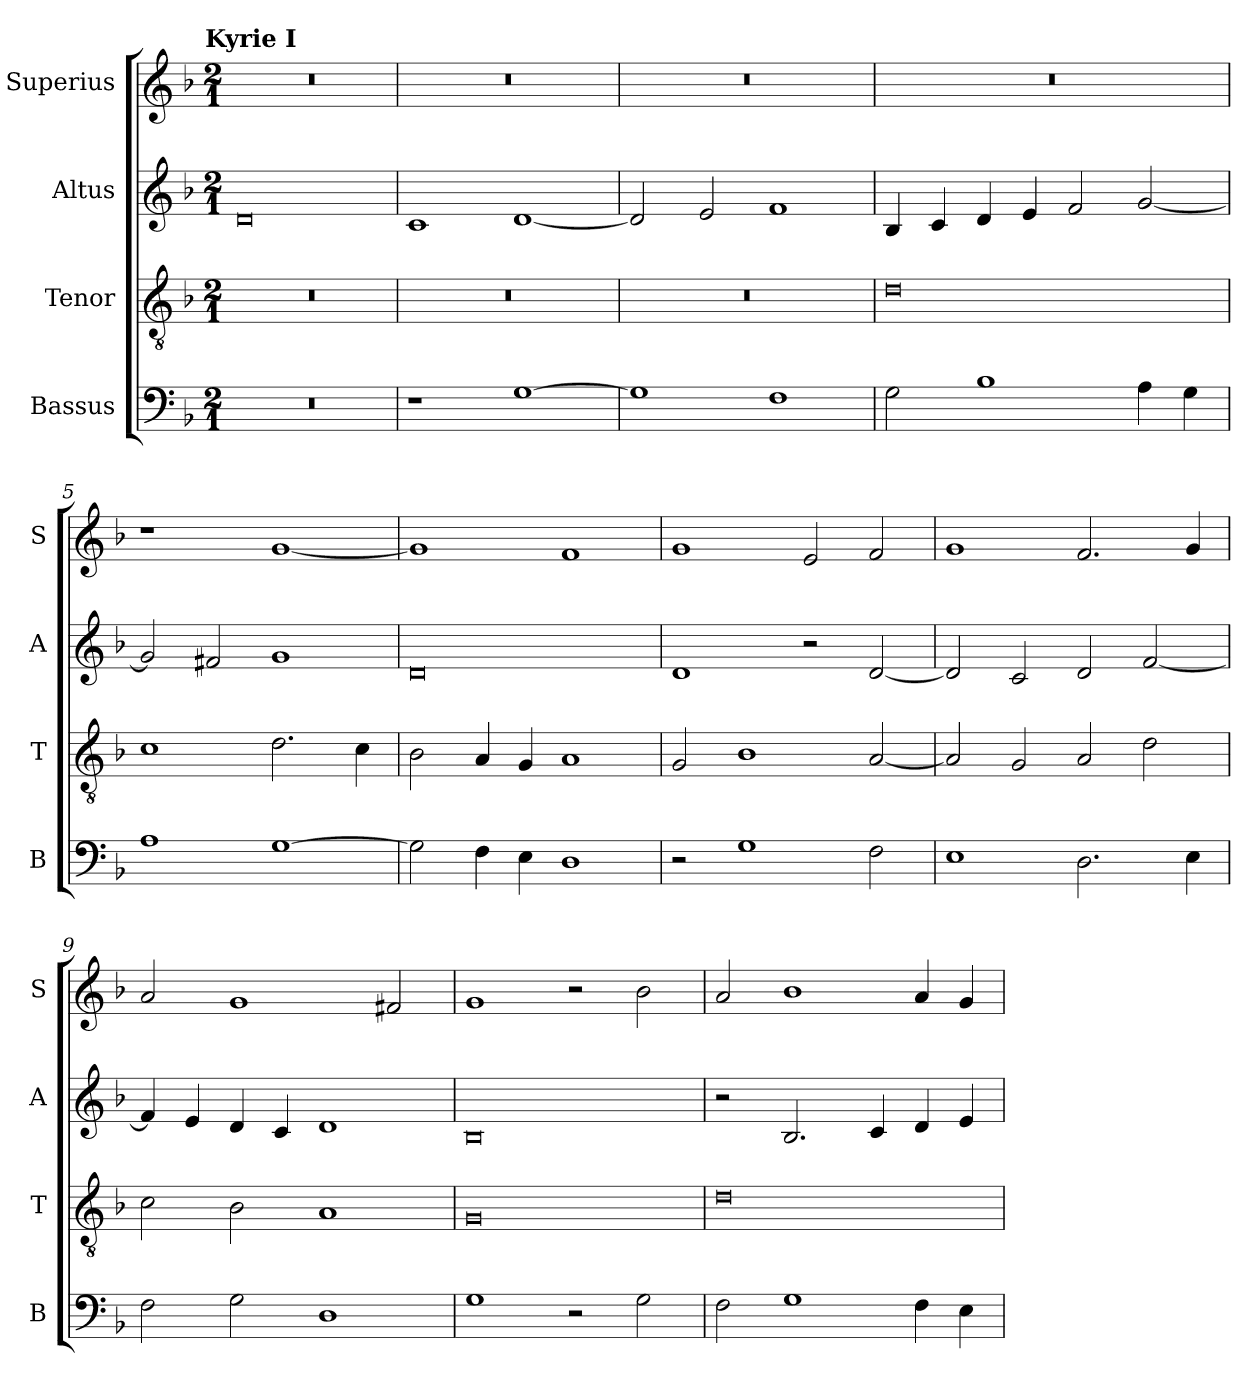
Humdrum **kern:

**kern	**kern	**kern	**kern
*part4	*part3	*part2	*part1
*staff4	*staff3	*staff2	*staff1
*I"Bassus	*I"Tenor	*I"Altus	*I"Superius
*I'B	*I'T	*I'A	*I'S
*clefF4	*clefGv2	*clefG2	*clefG2
*k[b-]	*k[b-]	*k[b-]	*k[b-]
*F:	*F:	*F:	*F:
!!LO:TX:omd:t=Kyrie I
*M2/1	*M2/1	*M2/1	*M2/1
=1	=1	=1	=1
0r	0r	0d	0r
=2	=2	=2	=2
1r	0r	1c	0r
[1G	.	[1d	.
=3	=3	=3	=3
1G]	0r	2d]	0r
.	.	2e	.
1F	.	1f	.
=4	=4	=4	=4
2G	0d	4B-	0r
.	.	4c	.
1B-	.	4d	.
.	.	4e	.
.	.	2f	.
4A	.	[2g	.
4G	.	.	.
=5	=5	=5	=5
1A	1c	2g]	1r
.	.	2f#X	.
[1G	2.d	1g	[1g
.	4c	.	.
=6	=6	=6	=6
2G]	2B-	0d	1g]
4F	4A	.	.
4E	4G	.	.
1D	1A	.	1f
=7	=7	=7	=7
2r	2G	1d	1g
1G	1B-	.	.
.	.	2r	2e
2F	[2A	[2d	2f
=8	=8	=8	=8
1E	2A]	2d]	1g
.	2G	2c	.
2.D	2A	2d	2.f
.	2d	[2f	.
4E	.	.	4g
=9	=9	=9	=9
2F	2c	4f]	2a
.	.	4e	.
2G	2B-	4d	1g
.	.	4c	.
1D	1A	1d	.
.	.	.	2f#X
=10	=10	=10	=10
1G	0G	0B-	1g
2r	.	.	2r
2G	.	.	2b-
=11	=11	=11	=11
2F	0d	2r	2a
1G	.	2.B-	1b-
.	.	4c	.
4F	.	4d	4a
4E	.	4e	4g
=	=	=	=
*-	*-	*-	*-
